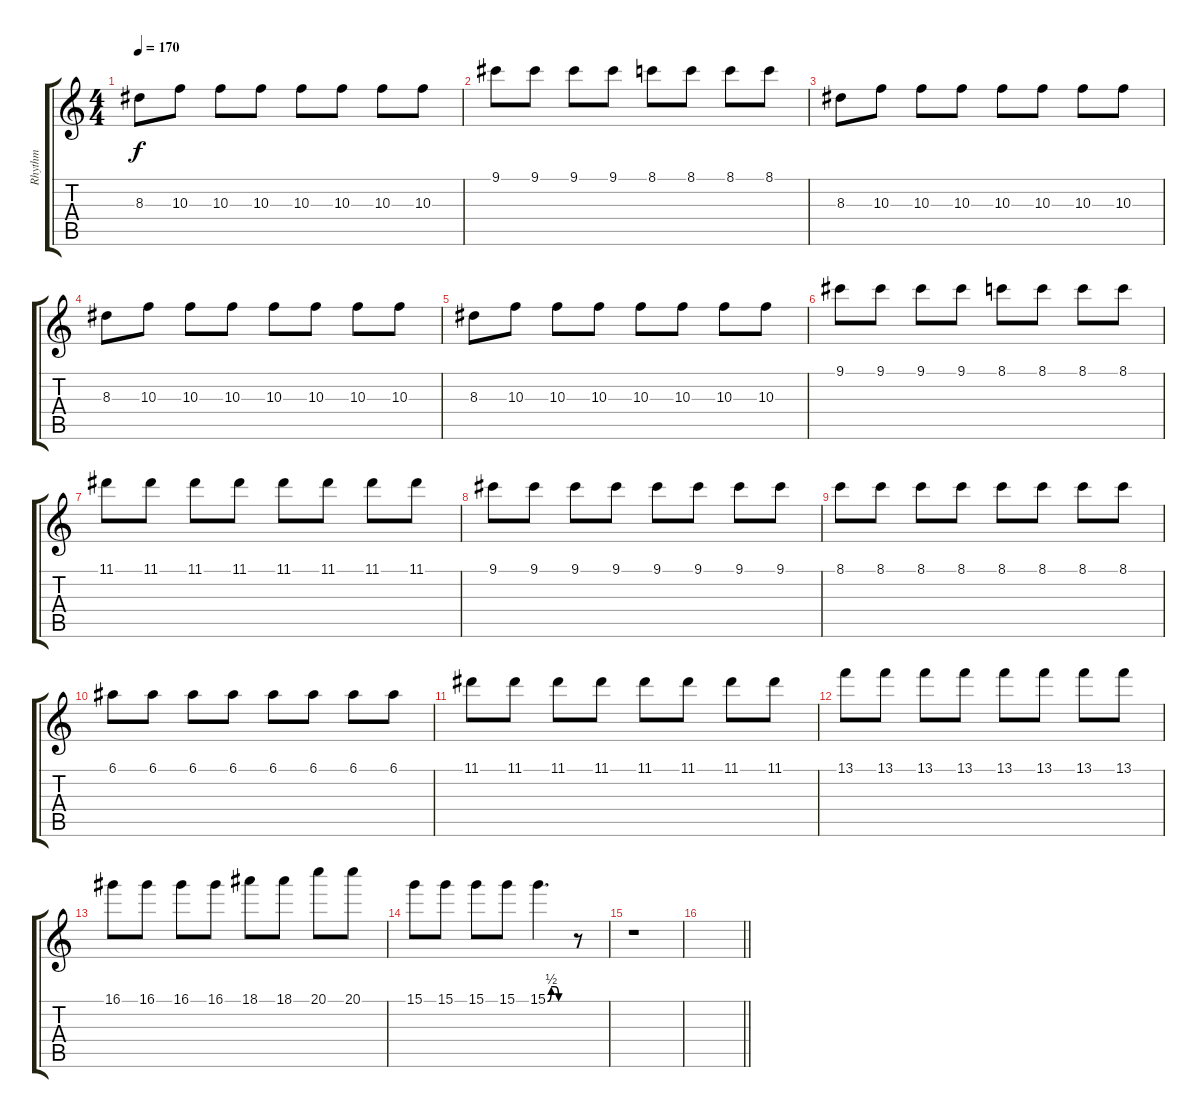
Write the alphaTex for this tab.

\track ("Rhythm" "Rhythm") {instrument distortionguitar}
\staff {score tabs}
\tuning (E4 B3 G3 D3 A2 D2) {hide}
\ts (4 4)
\tempo 170
\clef g2
\ks c
8.3.8{dy f} 10.3.8 10.3.8 10.3.8 10.3.8 10.3.8 10.3.8 10.3.8 |
9.1.8 9.1.8 9.1.8 9.1.8 8.1.8 8.1.8 8.1.8 8.1.8 |
8.3.8 10.3.8 10.3.8 10.3.8 10.3.8 10.3.8 10.3.8 10.3.8 |
8.3.8 10.3.8 10.3.8 10.3.8 10.3.8 10.3.8 10.3.8 10.3.8 |
8.3.8 10.3.8 10.3.8 10.3.8 10.3.8 10.3.8 10.3.8 10.3.8 |
9.1.8 9.1.8 9.1.8 9.1.8 8.1.8 8.1.8 8.1.8 8.1.8 |
11.1.8 11.1.8 11.1.8 11.1.8 11.1.8 11.1.8 11.1.8 11.1.8 |
9.1.8 9.1.8 9.1.8 9.1.8 9.1.8 9.1.8 9.1.8 9.1.8 |
8.1.8 8.1.8 8.1.8 8.1.8 8.1.8 8.1.8 8.1.8 8.1.8 |
6.1.8 6.1.8 6.1.8 6.1.8 6.1.8 6.1.8 6.1.8 6.1.8 |
11.1.8 11.1.8 11.1.8 11.1.8 11.1.8 11.1.8 11.1.8 11.1.8 |
13.1.8 13.1.8 13.1.8 13.1.8 13.1.8 13.1.8 13.1.8 13.1.8 |
16.1.8 16.1.8 16.1.8 16.1.8 18.1.8 18.1.8 20.1.8 20.1.8 |
15.1.8 15.1.8 15.1.8 15.1.8 15.1{be (custom 0 0 10 2 20 2 30 0 60 0)}.4{d} r.8 |
r.1 |
\barLineRight lightlight
